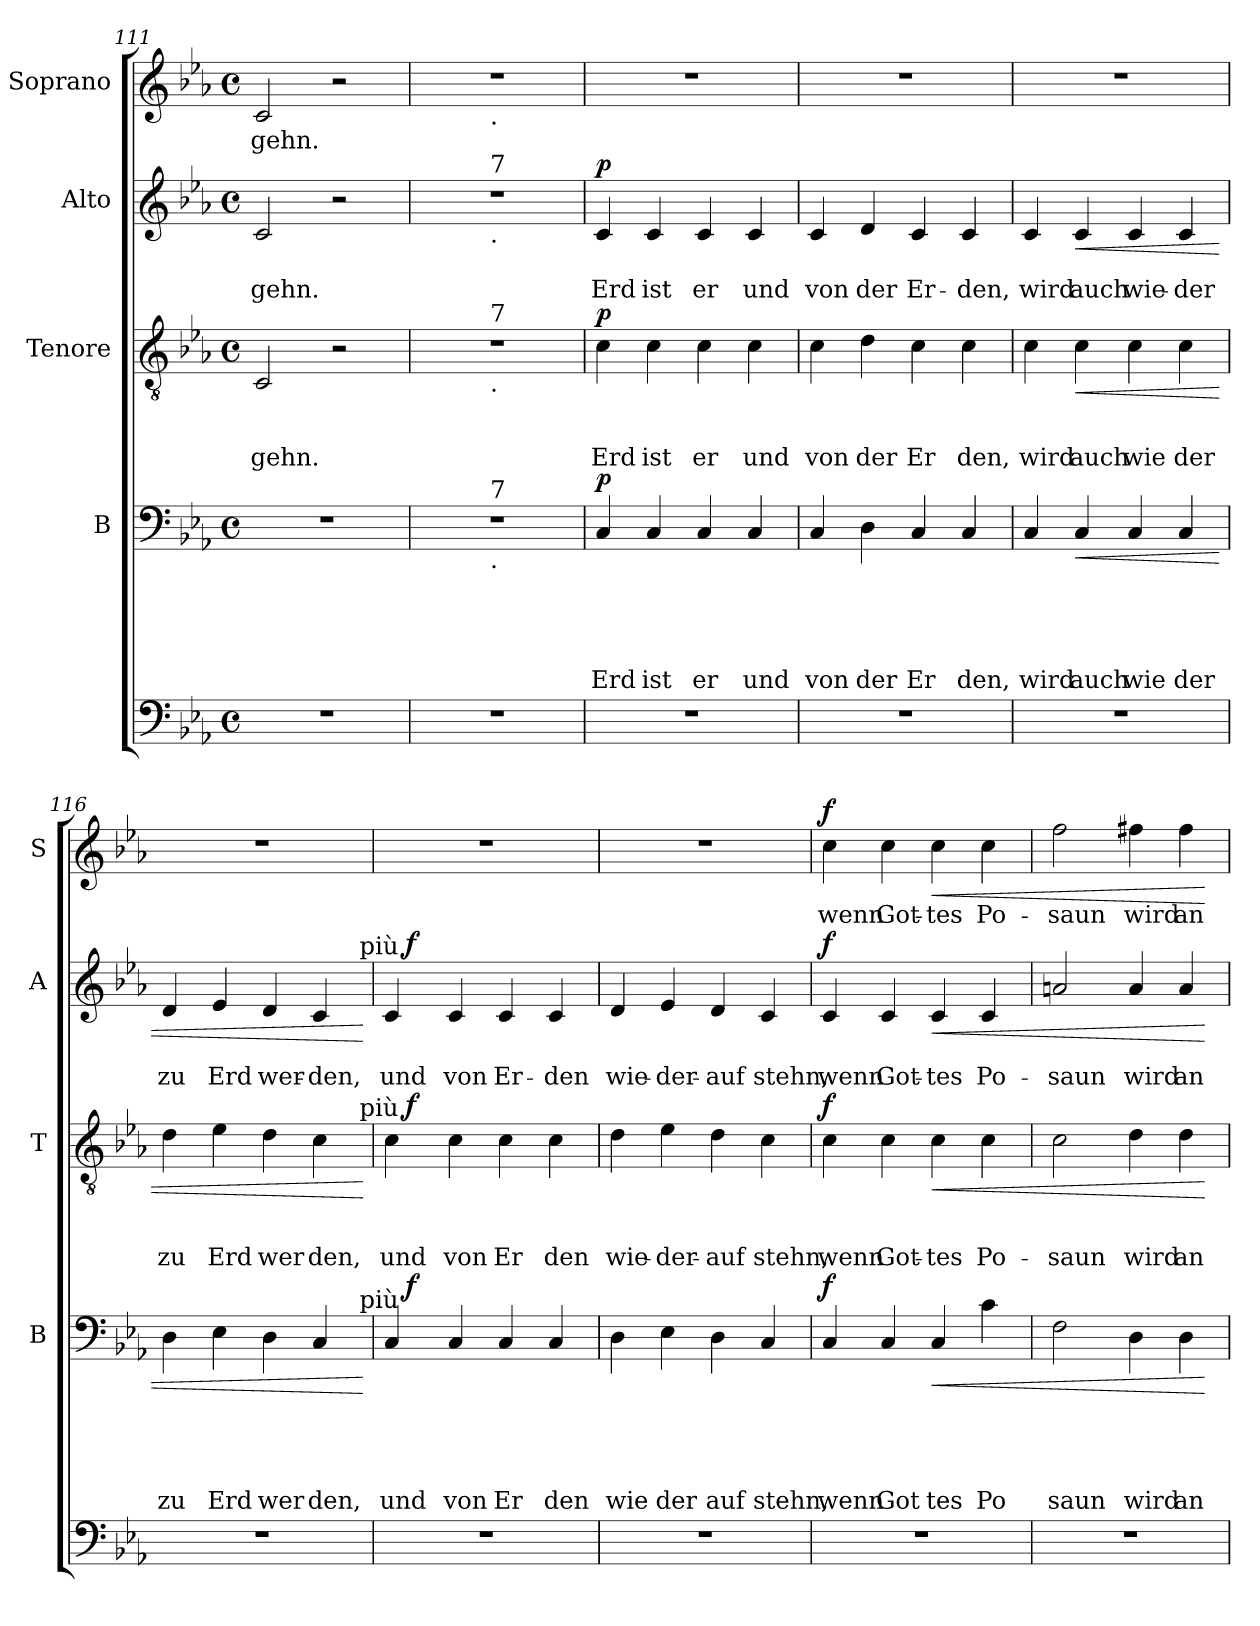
**kern	**kern	**text	**text	**text	**text	**text	**dynam	**kern	**text	**text	**text	**dynam	**kern	**text	**text	**dynam	**kern	**text	**dynam
*part5	*part4	*part4	*part4	*part4	*part4	*part4	*part4	*part3	*part3	*part3	*part3	*part3	*part2	*part2	*part2	*part2	*part1	*part1	*part1
*staff5	*staff4	*staff4	*staff4	*staff4	*staff4	*staff4	*staff4	*staff3	*staff3	*staff3	*staff3	*staff3	*staff2	*staff2	*staff2	*staff2	*staff1	*staff1	*staff1
*	*I"B	*	*	*	*	*	*	*I"Tenore	*	*	*	*	*I"Alto	*	*	*	*I"Soprano	*	*
*	*I'B	*	*	*	*	*	*	*I'T	*	*	*	*	*I'A	*	*	*	*I'S	*	*
*clefF4	*clefF4	*	*	*	*	*	*	*clefGv2	*	*	*	*	*clefG2	*	*	*	*clefG2	*	*
*k[b-e-a-]	*k[b-e-a-]	*	*	*	*	*	*	*k[b-e-a-]	*	*	*	*	*k[b-e-a-]	*	*	*	*k[b-e-a-]	*	*
*E-:	*E-:	*	*	*	*	*	*	*E-:	*	*	*	*	*E-:	*	*	*	*E-:	*	*
*M4/4	*M4/4	*	*	*	*	*	*	*M4/4	*	*	*	*	*M4/4	*	*	*	*M4/4	*	*
*met(c)	*met(c)	*	*	*	*	*	*	*met(c)	*	*	*	*	*met(c)	*	*	*	*met(c)	*	*
=111	=111	=111	=111	=111	=111	=111	=111	=111	=111	=111	=111	=111	=111	=111	=111	=111	=111	=111	=111
!	!	!	!	!	!	!	!	!	!	!	!LO:LY:b	!	!	!	!LO:LY:b	!	!	!LO:LY:b	!
1r	1r	.	.	.	.	.	.	2C/	.	.	gehn.	.	2c/	.	gehn.	.	2c/	gehn.	.
.	.	.	.	.	.	.	.	2r	.	.	.	.	2r	.	.	.	2r	.	.
=112	=112	=112	=112	=112	=112	=112	=112	=112	=112	=112	=112	=112	=112	=112	=112	=112	=112	=112	=112
*	*^	*	*	*	*	*	*	*^	*	*	*	*	*^	*	*	*	*^	*	*
1r	1r	4...ryy	.	.	.	.	.	.	1r	4...ryy	.	.	.	.	1r	4...ryy	.	.	.	1r	4...ryy	.	.
!	!	!	!	!	!	!	!	!	!	!	!	!	!	!	!	!	!	!	!	!	!LO:TX:b:t=.	!	!
!	!	!	!	!	!	!	!	!	!	!	!	!	!	!	!	!LO:TX:b:t=.	!	!	!	!	!	!	!
!	!	!	!	!	!	!	!	!	!	!	!	!	!	!	!	!LO:TX:a:t=7	!	!	!	!	!	!	!
!	!	!	!	!	!	!	!	!	!	!LO:TX:b:t=.	!	!	!	!	!	!	!	!	!	!	!	!	!
!	!	!	!	!	!	!	!	!	!	!LO:TX:a:t=7	!	!	!	!	!	!	!	!	!	!	!	!	!
!	!	!LO:TX:b:t=.	!	!	!	!	!	!	!	!	!	!	!	!	!	!	!	!	!	!	!	!	!
!	!	!LO:TX:a:t=7	!	!	!	!	!	!	!	!	!	!	!	!	!	!	!	!	!	!	!	!	!
.	.	2ryy	.	.	.	.	.	.	.	2ryy	.	.	.	.	.	2ryy	.	.	.	.	2ryy	.	.
.	.	32ryy	.	.	.	.	.	.	.	32ryy	.	.	.	.	.	32ryy	.	.	.	.	32ryy	.	.
!!LO:LB:g=z
=113	=113	=113	=113	=113	=113	=113	=113	=113	=113	=113	=113	=113	=113	=113	=113	=113	=113	=113	=113	=113	=113	=113	=113
!	!	!	!	!	!	!	!LO:LY:b	!LO:DY:a	!	!	!	!	!LO:LY:b	!LO:DY:a	!	!	!	!LO:LY:b	!LO:DY:a	!	!	!	!
*	*v	*v	*	*	*	*	*	*	*	*	*	*	*	*	*v	*v	*	*	*	*v	*v	*	*
*	*	*	*	*	*	*	*	*v	*v	*	*	*	*	*	*	*	*	*	*	*
1r	4C/	.	.	.	.	Erd	p	4c\	.	.	Erd	p	4c/	.	Erd	p	1r	.	.
!	!	!	!	!	!	!LO:LY:b	!	!	!	!	!LO:LY:b	!	!	!	!LO:LY:b	!	!	!	!
.	4C/	.	.	.	.	ist	.	4c\	.	.	ist	.	4c/	.	ist	.	.	.	.
!	!	!	!	!	!	!LO:LY:b	!	!	!	!	!LO:LY:b	!	!	!	!LO:LY:b	!	!	!	!
.	4C/	.	.	.	.	er	.	4c\	.	.	er	.	4c/	.	er	.	.	.	.
!	!	!	!	!	!	!LO:LY:b	!	!	!	!	!LO:LY:b	!	!	!	!LO:LY:b	!	!	!	!
.	4C/	.	.	.	.	und	.	4c\	.	.	und	.	4c/	.	und	.	.	.	.
=114	=114	=114	=114	=114	=114	=114	=114	=114	=114	=114	=114	=114	=114	=114	=114	=114	=114	=114	=114
!	!	!	!	!	!	!LO:LY:b	!	!	!	!	!LO:LY:b	!	!	!	!LO:LY:b	!	!	!	!
1r	4C/	.	.	.	.	von	.	4c\	.	.	von	.	4c/	.	von	.	1r	.	.
!	!	!	!	!	!	!LO:LY:b	!	!	!	!	!LO:LY:b	!	!	!	!LO:LY:b	!	!	!	!
.	4D\	.	.	.	.	der	.	4d\	.	.	der	.	4d/	.	der	.	.	.	.
!	!	!	!	!	!	!LO:LY:b	!	!	!	!	!LO:LY:b	!	!	!	!LO:LY:b	!	!	!	!
.	4C/	.	.	.	.	Er	.	4c\	.	.	Er	.	4c/	.	Er-	.	.	.	.
!	!	!	!	!	!	!LO:LY:b	!	!	!	!	!LO:LY:b	!	!	!	!LO:LY:b	!	!	!	!
.	4C/	.	.	.	.	den,	.	4c\	.	.	den,	.	4c/	.	-den,	.	.	.	.
=115	=115	=115	=115	=115	=115	=115	=115	=115	=115	=115	=115	=115	=115	=115	=115	=115	=115	=115	=115
!	!	!	!	!	!	!LO:LY:b	!	!	!	!	!LO:LY:b	!	!	!	!LO:LY:b	!	!	!	!
1r	4C/	.	.	.	.	wird	.	4c\	.	.	wird	.	4c/	.	wird	.	1r	.	.
!	!	!	!	!	!	!LO:LY:b	!LO:HP:b	!	!	!	!LO:LY:b	!LO:HP:b	!	!	!LO:LY:b	!LO:HP:b	!	!	!
.	4C/	.	.	.	.	auch	<	4c\	.	.	auch	<	4c/	.	auch	<	.	.	.
!	!	!	!	!	!	!LO:LY:b	!	!	!	!	!LO:LY:b	!	!	!	!LO:LY:b	!	!	!	!
.	4C/	.	.	.	.	wie	.	4c\	.	.	wie	.	4c/	.	wie-	.	.	.	.
!	!	!	!	!	!	!LO:LY:b	!	!	!	!	!LO:LY:b	!	!	!	!LO:LY:b	!	!	!	!
.	4C/	.	.	.	.	der	.	4c\	.	.	der	.	4c/	.	-der	.	.	.	.
=116	=116	=116	=116	=116	=116	=116	=116	=116	=116	=116	=116	=116	=116	=116	=116	=116	=116	=116	=116
!	!	!	!	!	!	!LO:LY:b	!	!	!	!	!LO:LY:b	!	!	!	!LO:LY:b	!	!	!	!
*	*^	*	*	*	*	*	*	*^	*	*	*	*	*^	*	*	*	*	*	*
1r	4D\	2ryy	.	.	.	.	zu	.	4d\	2ryy	.	.	zu	.	4d/	2ryy	.	zu	.	1r	.	.
!	!	!	!	!	!	!	!LO:LY:b	!	!	!	!	!	!LO:LY:b	!	!	!	!	!LO:LY:b	!	!	!	!
.	4E-\	.	.	.	.	.	Erd	.	4e-\	.	.	.	Erd	.	4e-/	.	.	Erd	.	.	.	.
!	!	!	!	!	!	!	!LO:LY:b	!	!	!	!	!	!LO:LY:b	!	!	!	!	!LO:LY:b	!	!	!	!
.	4D\	4...ryy	.	.	.	.	wer	.	4d\	4...ryy	.	.	wer	.	4d/	4...ryy	.	wer-	.	.	.	.
!	!	!	!	!	!	!	!LO:LY:b	!	!	!	!	!	!LO:LY:b	!	!	!	!	!LO:LY:b	!	!	!	!
.	4C/	.	.	.	.	.	den,	.	4c\	.	.	.	den,	.	4c/	.	.	-den,	.	.	.	.
!	!	!	!	!	!	!	!	!	!	!	!	!	!	!	!	!LO:TX:a:t=più	!	!	!	!	!	!
!	!	!	!	!	!	!	!	!	!	!LO:TX:a:t=più	!	!	!	!	!	!	!	!	!	!	!	!
!	!	!LO:TX:a:t=più	!	!	!	!	!	!	!	!	!	!	!	!	!	!	!	!	!	!	!	!
.	.	32ryy	.	.	.	.	.	.	.	32ryy	.	.	.	.	.	32ryy	.	.	.	.	.	.
.	.	.	.	.	.	.	.	[	.	.	.	.	.	[	.	.	.	.	[	.	.	.
=117	=117	=117	=117	=117	=117	=117	=117	=117	=117	=117	=117	=117	=117	=117	=117	=117	=117	=117	=117	=117	=117	=117
!	!	!	!	!	!	!	!LO:LY:b	!	!	!	!	!	!LO:LY:b	!	!	!	!	!LO:LY:b	!	!	!	!
1r	4C/	16ryy	.	.	.	.	und	.	4c\	16ryy	.	.	und	.	4c/	16ryy	.	und	.	1r	.	.
!	!	!	!	!	!	!	!	!LO:DY:a	!	!	!	!	!	!LO:DY:a	!	!	!	!	!LO:DY:a	!	!	!
.	.	2...ryy	.	.	.	.	.	f	.	2...ryy	.	.	.	f	.	2...ryy	.	.	f	.	.	.
!	!	!	!	!	!	!	!LO:LY:b	!	!	!	!	!	!LO:LY:b	!	!	!	!	!LO:LY:b	!	!	!	!
.	4C/	.	.	.	.	.	von	.	4c\	.	.	.	von	.	4c/	.	.	von	.	.	.	.
!	!	!	!	!	!	!	!LO:LY:b	!	!	!	!	!	!LO:LY:b	!	!	!	!	!LO:LY:b	!	!	!	!
.	4C/	.	.	.	.	.	Er	.	4c\	.	.	.	Er	.	4c/	.	.	Er-	.	.	.	.
!	!	!	!	!	!	!	!LO:LY:b	!	!	!	!	!	!LO:LY:b	!	!	!	!	!LO:LY:b	!	!	!	!
.	4C/	.	.	.	.	.	den	.	4c\	.	.	.	den	.	4c/	.	.	-den	.	.	.	.
!!LO:LB:g=z
=118	=118	=118	=118	=118	=118	=118	=118	=118	=118	=118	=118	=118	=118	=118	=118	=118	=118	=118	=118	=118	=118	=118
!	!	!	!	!	!	!	!LO:LY:b	!	!	!	!	!	!LO:LY:b	!	!	!	!	!LO:LY:b	!	!	!	!
*	*v	*v	*	*	*	*	*	*	*	*	*	*	*	*	*v	*v	*	*	*	*	*	*
*	*	*	*	*	*	*	*	*v	*v	*	*	*	*	*	*	*	*	*	*	*
1r	4D\	.	.	.	.	wie	.	4d\	.	.	wie-	.	4d/	.	wie-	.	1r	.	.
!	!	!	!	!	!	!LO:LY:b	!	!	!	!	!LO:LY:b	!	!	!	!LO:LY:b	!	!	!	!
.	4E-\	.	.	.	.	der	.	4e-\	.	.	-der-	.	4e-/	.	-der-	.	.	.	.
!	!	!	!	!	!	!LO:LY:b	!	!	!	!	!LO:LY:b	!	!	!	!LO:LY:b	!	!	!	!
.	4D\	.	.	.	.	auf	.	4d\	.	.	-auf	.	4d/	.	-auf	.	.	.	.
!	!	!	!	!	!	!LO:LY:b	!	!	!	!	!LO:LY:b	!	!	!	!LO:LY:b	!	!	!	!
.	4C/	.	.	.	.	stehn,	.	4c\	.	.	stehn,	.	4c/	.	stehn,	.	.	.	.
=119	=119	=119	=119	=119	=119	=119	=119	=119	=119	=119	=119	=119	=119	=119	=119	=119	=119	=119	=119
!	!	!	!	!	!	!LO:LY:b	!LO:DY:a	!	!	!	!LO:LY:b	!LO:DY:a	!	!	!LO:LY:b	!LO:DY:a	!	!LO:LY:b	!LO:DY:a
1r	4C/	.	.	.	.	wenn	f	4c\	.	.	wenn	f	4c/	.	wenn	f	4cc\	wenn	f
!	!	!	!	!	!	!LO:LY:b	!	!	!	!	!LO:LY:b	!	!	!	!LO:LY:b	!	!	!LO:LY:b	!
.	4C/	.	.	.	.	Got	.	4c\	.	.	Got-	.	4c/	.	Got-	.	4cc\	Got-	.
!	!	!	!	!	!	!LO:LY:b	!LO:HP:b	!	!	!	!LO:LY:b	!LO:HP:b	!	!	!LO:LY:b	!LO:HP:b	!	!LO:LY:b	!LO:HP:b
.	4C/	.	.	.	.	tes	<	4c\	.	.	-tes	<	4c/	.	-tes	<	4cc\	-tes	<
!	!	!	!	!	!	!LO:LY:b	!	!	!	!	!LO:LY:b	!	!	!	!LO:LY:b	!	!	!LO:LY:b	!
.	4c\	.	.	.	.	Po	.	4c\	.	.	Po-	.	4c/	.	Po-	.	4cc\	Po-	.
=120	=120	=120	=120	=120	=120	=120	=120	=120	=120	=120	=120	=120	=120	=120	=120	=120	=120	=120	=120
!	!	!	!	!	!	!LO:LY:b	!	!	!	!	!LO:LY:b	!	!	!	!LO:LY:b	!	!	!LO:LY:b	!
1r	2F\	.	.	.	.	saun	.	2c\	.	.	-saun	.	2an/	.	-saun	.	2ff\	-saun	.
!	!	!	!	!	!	!LO:LY:b	!	!	!	!	!LO:LY:b	!	!	!	!LO:LY:b	!	!	!LO:LY:b	!
.	4D\	.	.	.	.	wird	.	4d\	.	.	wird	.	4a/	.	wird	.	4ff#X\	wird	.
!	!	!	!	!	!	!LO:LY:b	!	!	!	!	!LO:LY:b	!	!	!	!LO:LY:b	!	!	!LO:LY:b	!
.	4D\	.	.	.	.	an	.	4d\	.	.	an-	.	4a/	.	an-	.	4ff#\	an-	.
.	.	.	.	.	.	.	[	.	.	.	.	[	.	.	.	[	.	.	[
=	=	=	=	=	=	=	=	=	=	=	=	=	=	=	=	=	=	=	=
*-	*-	*-	*-	*-	*-	*-	*-	*-	*-	*-	*-	*-	*-	*-	*-	*-	*-	*-	*-
